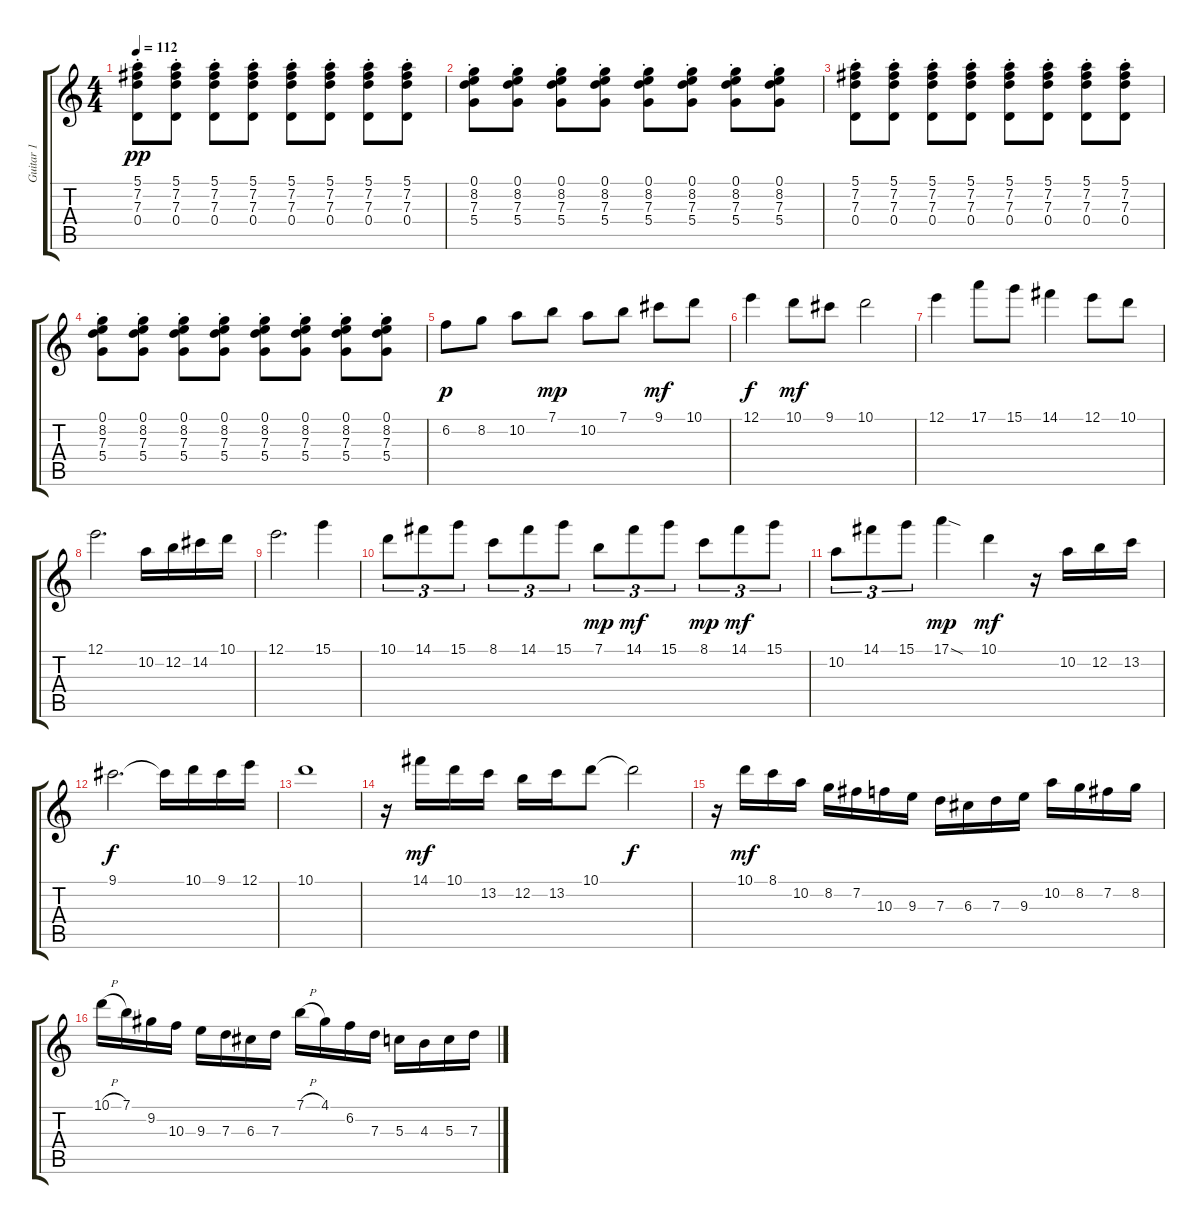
\track ("Guitar 1" "Guitar 1") {instrument acousticguitarnylon}
\staff {score tabs}
\tuning (E4 B3 G3 D3 A2 E2) {hide}
\ts (4 4)
\tempo 112
\clef g2
\ks c
(5.1{st} 7.2{st} 7.3{st} 0.4{st}).8{dy pp} (5.1{st} 7.2{st} 7.3{st} 0.4{st}).8 (5.1{st} 7.2{st} 7.3{st} 0.4{st}).8 (5.1{st} 7.2{st} 7.3{st} 0.4{st}).8 (5.1{st} 7.2{st} 7.3{st} 0.4{st}).8 (5.1{st} 7.2{st} 7.3{st} 0.4{st}).8 (5.1{st} 7.2{st} 7.3{st} 0.4{st}).8 (5.1{st} 7.2{st} 7.3{st} 0.4{st}).8 |
(0.1{st} 8.2{st} 7.3{st} 5.4{st}).8 (0.1{st} 8.2{st} 7.3{st} 5.4{st}).8 (0.1{st} 8.2{st} 7.3{st} 5.4{st}).8 (0.1{st} 8.2{st} 7.3{st} 5.4{st}).8 (0.1{st} 8.2{st} 7.3{st} 5.4{st}).8 (0.1{st} 8.2{st} 7.3{st} 5.4{st}).8 (0.1{st} 8.2{st} 7.3{st} 5.4{st}).8 (0.1{st} 8.2{st} 7.3{st} 5.4{st}).8 |
(5.1{st} 7.2{st} 7.3{st} 0.4{st}).8 (5.1{st} 7.2{st} 7.3{st} 0.4{st}).8 (5.1{st} 7.2{st} 7.3{st} 0.4{st}).8 (5.1{st} 7.2{st} 7.3{st} 0.4{st}).8 (5.1{st} 7.2{st} 7.3{st} 0.4{st}).8 (5.1{st} 7.2{st} 7.3{st} 0.4{st}).8 (5.1{st} 7.2{st} 7.3{st} 0.4{st}).8 (5.1{st} 7.2{st} 7.3{st} 0.4{st}).8 |
(0.1{st} 8.2{st} 7.3{st} 5.4{st}).8 (0.1{st} 8.2{st} 7.3{st} 5.4{st}).8 (0.1{st} 8.2{st} 7.3{st} 5.4{st}).8 (0.1{st} 8.2{st} 7.3{st} 5.4{st}).8 (0.1{st} 8.2{st} 7.3{st} 5.4{st}).8 (0.1{st} 8.2{st} 7.3{st} 5.4{st}).8 (0.1{st} 8.2{st} 7.3{st} 5.4{st}).8 (0.1{st} 8.2{st} 7.3{st} 5.4{st}).8 |
6.2.8{dy p} 8.2.8 10.2.8 7.1.8{dy mp} 10.2.8 7.1.8 9.1.8{dy mf} 10.1.8 |
12.1.4{dy f} 10.1.8{dy mf} 9.1.8 10.1.2 |
12.1.4 17.1.8 15.1.8 14.1.4 12.1.8 10.1.8 |
12.1.2{d} 10.2.16 12.2.16 14.2.16 10.1.16 |
12.1.2{d} 15.1.4 |
10.1.8{tu (3 2)} 14.1.8{tu (3 2)} 15.1.8{tu (3 2)} 8.1.8{tu (3 2)} 14.1.8{tu (3 2)} 15.1.8{tu (3 2)} 7.1.8{tu (3 2) dy mp} 14.1.8{tu (3 2) dy mf} 15.1.8{tu (3 2)} 8.1.8{tu (3 2) dy mp} 14.1.8{tu (3 2) dy mf} 15.1.8{tu (3 2)} |
10.2.8{tu (3 2)} 14.1.8{tu (3 2)} 15.1.8{tu (3 2)} 17.1{sod}.4{dy mp} 10.1.4{dy mf} r.16 10.2.16 12.2.16 13.2.16 |
9.1.2{d dy f} 9.1{t}.16 10.1.16 9.1.16 12.1.16 |
10.1.1 |
r.16 14.1.16{dy mf} 10.1.16 13.2.16 12.2.16 13.2.16 10.1.8 10.1{t}.2{dy f} |
r.16 10.1.16{dy mf} 8.1.16 10.2.16 8.2.16 7.2.16 10.3.16 9.3.16 7.3.16 6.3.16 7.3.16 9.3.16 10.2.16 8.2.16 7.2.16 8.2.16 |
10.1{h}.16 7.1.16 9.2.16 10.3.16 9.3.16 7.3.16 6.3.16 7.3.16 7.1{h}.16 4.1.16 6.2.16 7.3.16 5.3.16 4.3.16 5.3.16 7.3.16
